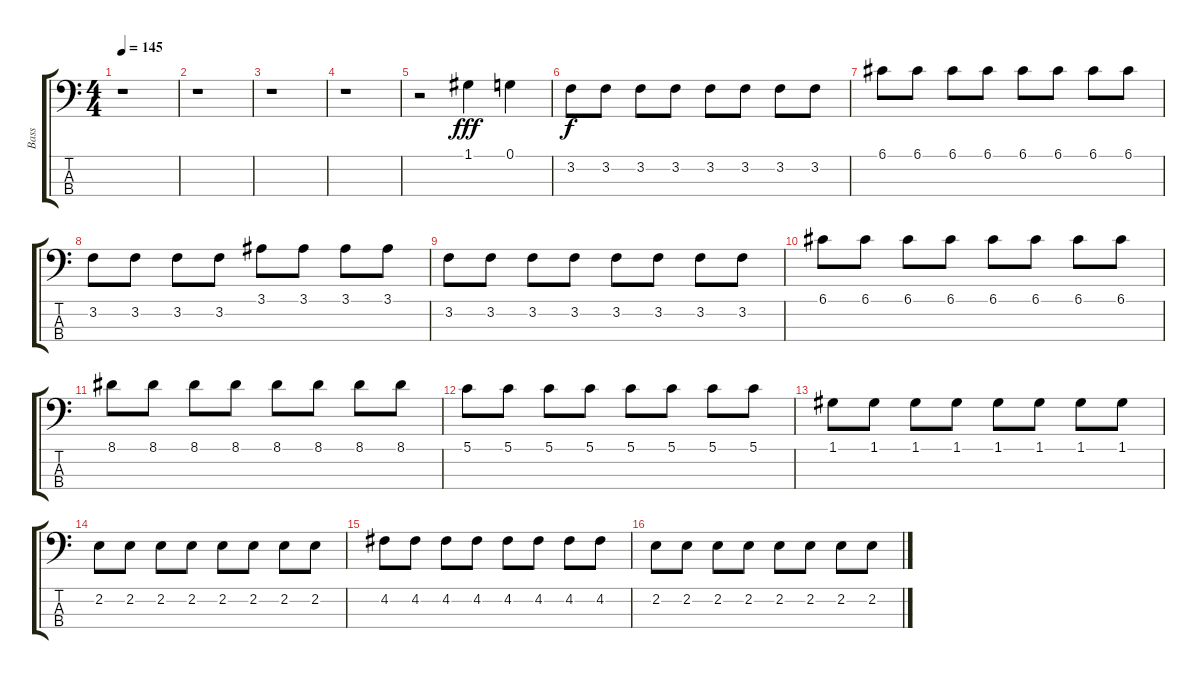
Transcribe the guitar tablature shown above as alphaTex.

\track ("Bass" "Bass") {instrument electricbassfinger}
\staff {score tabs}
\tuning (G2 D2 A1 E1) {hide}
\ts (4 4)
\tempo 145
\clef f4
\ks c
r.1{dy mf} |
r.1 |
r.1 |
r.1 |
r.2 1.1.4{dy fff} 0.1.4 |
3.2.8{dy f} 3.2.8 3.2.8 3.2.8 3.2.8 3.2.8 3.2.8 3.2.8 |
6.1.8 6.1.8 6.1.8 6.1.8 6.1.8 6.1.8 6.1.8 6.1.8 |
3.2.8 3.2.8 3.2.8 3.2.8 3.1.8 3.1.8 3.1.8 3.1.8 |
3.2.8 3.2.8 3.2.8 3.2.8 3.2.8 3.2.8 3.2.8 3.2.8 |
6.1.8 6.1.8 6.1.8 6.1.8 6.1.8 6.1.8 6.1.8 6.1.8 |
8.1.8 8.1.8 8.1.8 8.1.8 8.1.8 8.1.8 8.1.8 8.1.8 |
5.1.8 5.1.8 5.1.8 5.1.8 5.1.8 5.1.8 5.1.8 5.1.8 |
1.1.8 1.1.8 1.1.8 1.1.8 1.1.8 1.1.8 1.1.8 1.1.8 |
2.2.8 2.2.8 2.2.8 2.2.8 2.2.8 2.2.8 2.2.8 2.2.8 |
4.2.8 4.2.8 4.2.8 4.2.8 4.2.8 4.2.8 4.2.8 4.2.8 |
2.2.8 2.2.8 2.2.8 2.2.8 2.2.8 2.2.8 2.2.8 2.2.8
